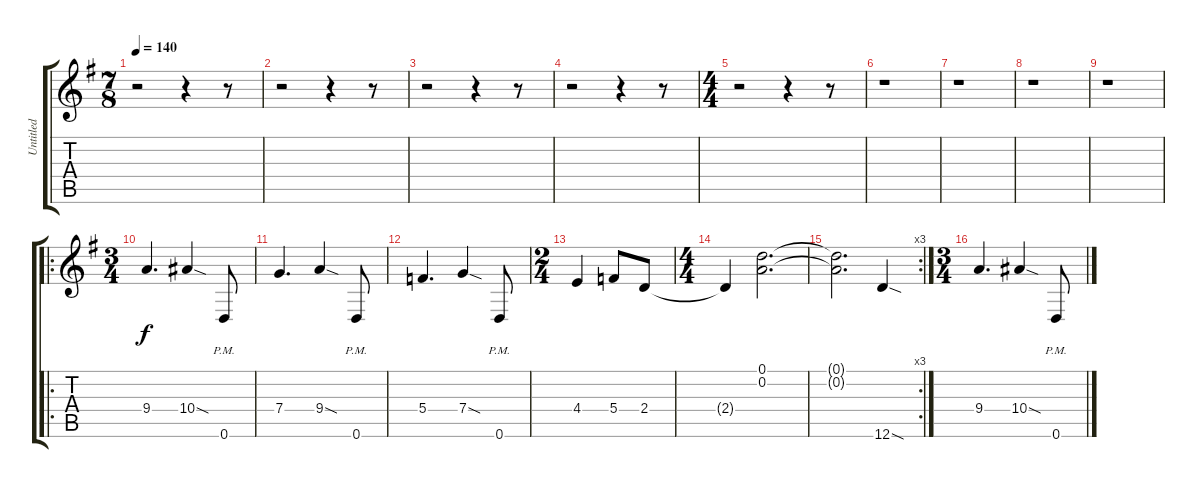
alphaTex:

\track ("Untitled" "Untitled") {instrument distortionguitar}
\staff {score tabs}
\tuning (D4 A3 F3 C3 G2 D2) {hide}
\ts (7 8)
\tempo 140
\clef g2
\ks g
r.2{dy f} r.4 r.8 |
r.2 r.4 r.8 |
r.2 r.4 r.8 |
r.2 r.4 r.8 |
\ts (4 4)
r.2 r.4 r.8 |
r.1 |
r.1 |
r.1 |
r.1 |
\ro
\ts (3 4)
9.4.4{d} 10.4{sod}.4 0.6{pm}.8 |
7.4.4{d} 9.4{sod}.4 0.6{pm}.8 |
5.4.4{d} 7.4{sod}.4 0.6{pm}.8 |
\ts (2 4)
4.4.4 5.4.8 2.4.8 |
\ts (4 4)
2.4{t}.4 (0.1 0.2).2{d} |
\rc 3
(0.1{t} 0.2{t}).2{d} 12.6{sod}.4 |
\ts (3 4)
9.4.4{d} 10.4{sod}.4 0.6{pm}.8
